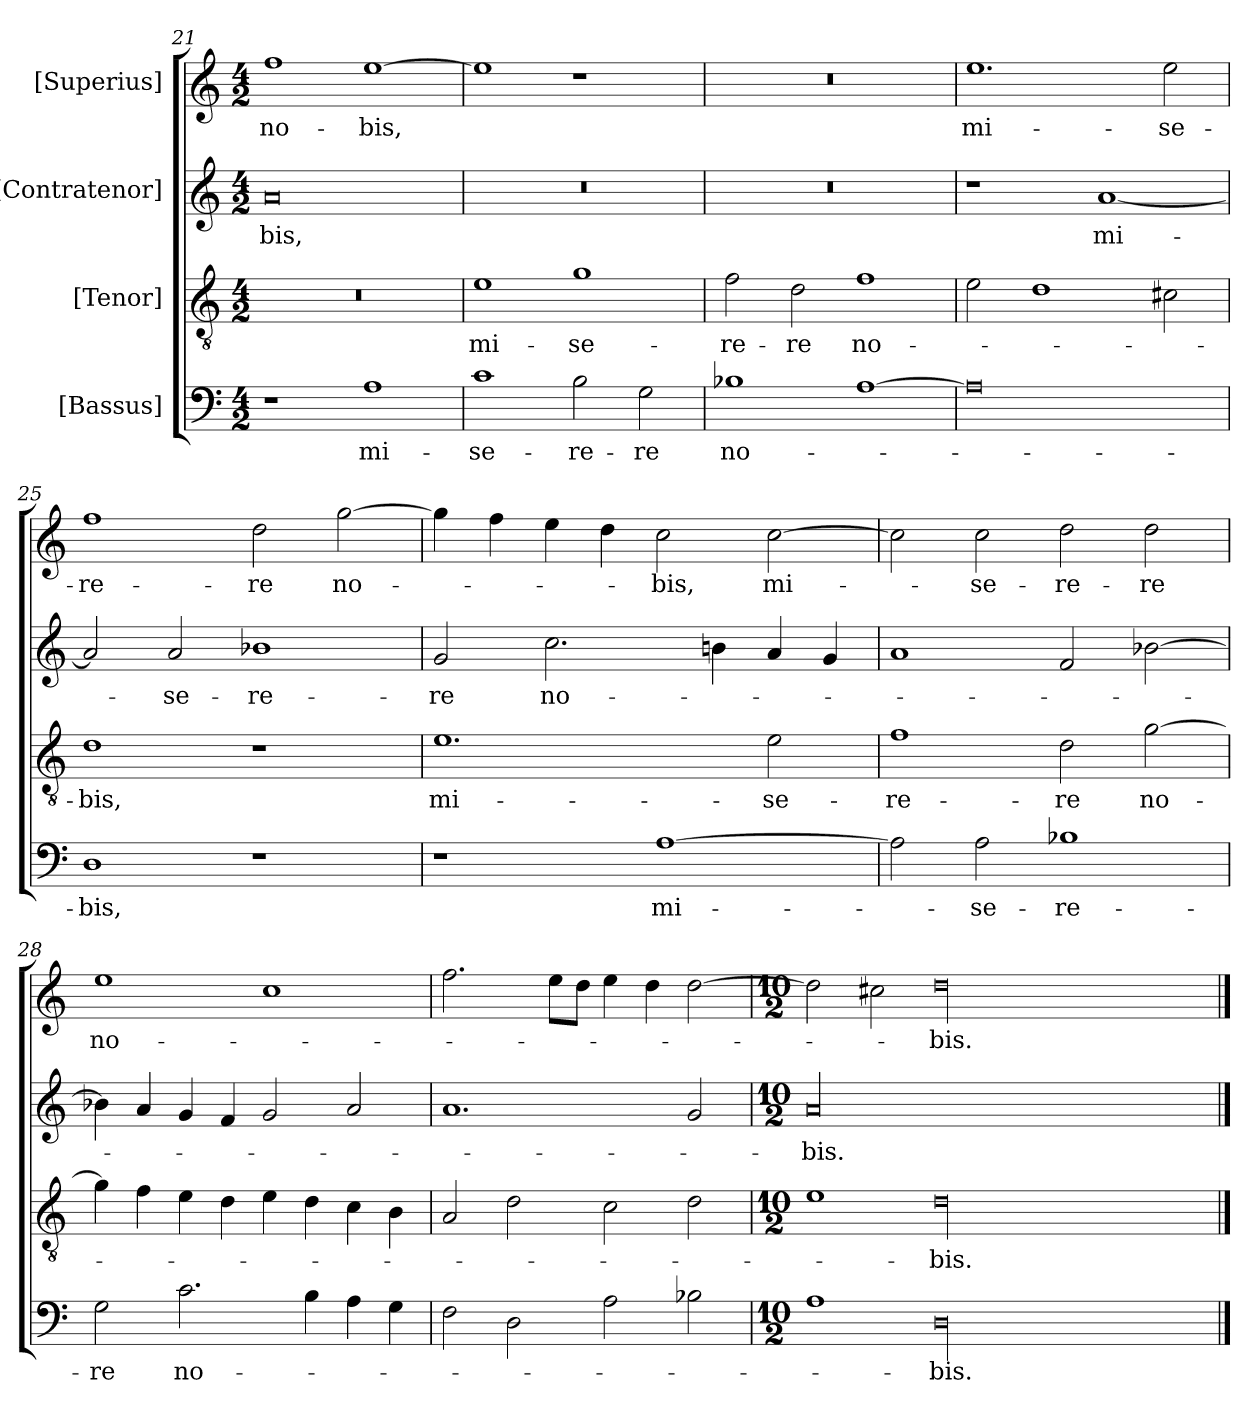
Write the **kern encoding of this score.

**kern	**text	**kern	**text	**kern	**text	**kern	**text
*part4	*part4	*part3	*part3	*part2	*part2	*part1	*part1
*staff4	*staff4	*staff3	*staff3	*staff2	*staff2	*staff1	*staff1
*I"[Bassus]	*	*I"[Tenor]	*	*I"[Contratenor]	*	*I"[Superius]	*
*clefF4	*	*clefGv2	*	*clefG2	*	*clefG2	*
*k[]	*	*k[]	*	*k[]	*	*k[]	*
*M4/2	*	*M4/2	*	*M4/2	*	*M4/2	*
=21	=21	=21	=21	=21	=21	=21	=21
1r	.	0r	.	0a/	-bis,	1ff\	no-
1A\	mi-	.	.	.	.	[1ee\	-bis,
=22	=22	=22	=22	=22	=22	=22	=22
1c\	-se-	1e\	mi-	0r	.	1ee\]	.
2B\	-re-	1g\	-se-	.	.	1r	.
2G\	-re	.	.	.	.	.	.
=23	=23	=23	=23	=23	=23	=23	=23
1B-X\	no-	2f\	-re-	0r	.	0r	.
.	.	2d\	-re	.	.	.	.
[1A\	.	1f\	no-	.	.	.	.
=24	=24	=24	=24	=24	=24	=24	=24
0A\]	.	2e\	.	1r	.	1.ee\	mi-
.	.	1d\	.	.	.	.	.
.	.	.	.	[1a/	mi-	.	.
.	.	2c#X\	.	.	.	2ee\	-se-
=25	=25	=25	=25	=25	=25	=25	=25
1D\	-bis,	1d\	-bis,	2a/]	.	1ff\	-re-
.	.	.	.	2a/	-se-	.	.
1r	.	1r	.	1b-X\	-re-	2dd\	-re
.	.	.	.	.	.	[2gg\	no-
=26	=26	=26	=26	=26	=26	=26	=26
1r	.	1.e\	mi-	2g/	-re	4gg\]	.
.	.	.	.	.	.	4ff\	.
.	.	.	.	2.cc\	no-	4ee\	.
.	.	.	.	.	.	4dd\	.
[1A\	mi-	.	.	.	.	2cc\	-bis,
.	.	.	.	4bn\	.	.	.
.	.	2e\	-se-	4a/	.	[2cc\	mi-
.	.	.	.	4g/	.	.	.
=27	=27	=27	=27	=27	=27	=27	=27
2A\]	.	1f\	-re-	1a/	.	2cc\]	.
2A\	-se-	.	.	.	.	2cc\	-se-
1B-X\	-re-	2d\	-re	2f/	.	2dd\	-re-
.	.	[2g\	no-	[2b-X\	.	2dd\	-re
=28	=28	=28	=28	=28	=28	=28	=28
2G\	-re	4g\]	.	4b-X\]	.	1ee\	no-
.	.	4f\	.	4a/	.	.	.
2.c\	no-	4e\	.	4g/	.	.	.
.	.	4d\	.	4f/	.	.	.
.	.	4e\	.	2g/	.	1cc\	.
4B\	.	4d\	.	.	.	.	.
4A\	.	4c\	.	2a/	.	.	.
4G\	.	4B\	.	.	.	.	.
=29	=29	=29	=29	=29	=29	=29	=29
2F\	.	2A/	.	1.a/	.	2.ff\	.
2D\	.	2d\	.	.	.	.	.
.	.	.	.	.	.	8ee\L	.
.	.	.	.	.	.	8dd\J	.
2A\	.	2c\	.	.	.	4ee\	.
.	.	.	.	.	.	4dd\	.
2B-X\	.	2d\	.	2g/	.	[2dd\	.
=30	=30	=30	=30	=30	=30	=30	=30
*M10/2	*	*M10/2	*	*M10/2	*	*M10/2	*
1A\	.	1e\	.	00a/	-bis.	2dd\]	.
.	.	.	.	.	.	2cc#X\	.
00D\	-bis.	00d\	-bis.	.	.	00dd\	-bis.
.	.	.	.	1ryy	.	.	.
==	==	==	==	==	==	==	==
*-	*-	*-	*-	*-	*-	*-	*-
